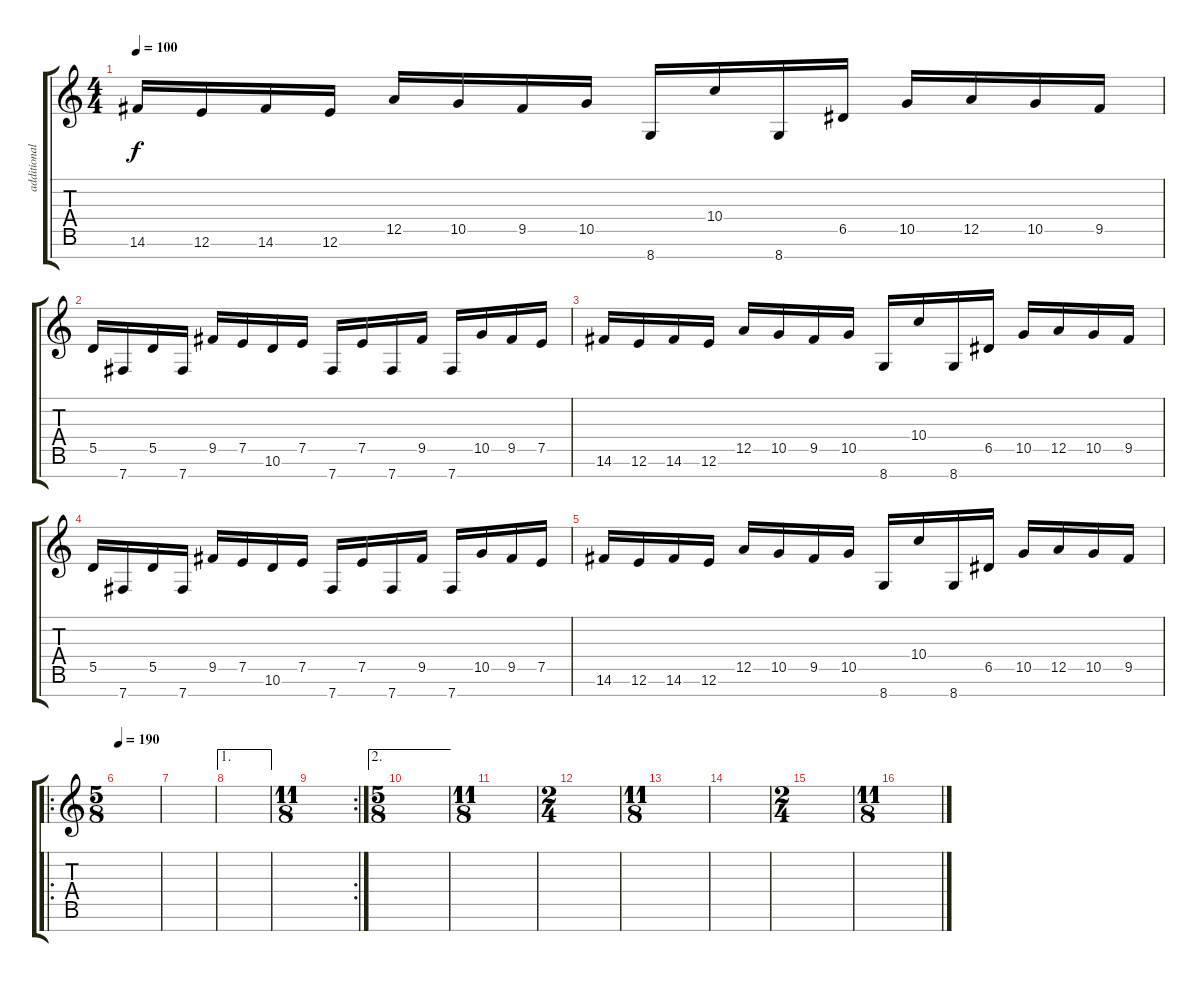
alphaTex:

\track ("additional Guitar" "additional") {instrument distortionguitar}
\staff {score tabs}
\tuning (E4 B3 G3 D3 A2 E2 B1) {hide}
\ts (4 4)
\tempo 100
\clef g2
\ks c
14.6.16{dy f} 12.6.16 14.6.16 12.6.16 12.5.16 10.5.16 9.5.16 10.5.16 8.7.16 10.4.16 8.7.16 6.5.16 10.5.16 12.5.16 10.5.16 9.5.16 |
5.5.16 7.7.16 5.5.16 7.7.16 9.5.16 7.5.16 10.6.16 7.5.16 7.7.16 7.5.16 7.7.16 9.5.16 7.7.16 10.5.16 9.5.16 7.5.16 |
14.6.16 12.6.16 14.6.16 12.6.16 12.5.16 10.5.16 9.5.16 10.5.16 8.7.16 10.4.16 8.7.16 6.5.16 10.5.16 12.5.16 10.5.16 9.5.16 |
5.5.16 7.7.16 5.5.16 7.7.16 9.5.16 7.5.16 10.6.16 7.5.16 7.7.16 7.5.16 7.7.16 9.5.16 7.7.16 10.5.16 9.5.16 7.5.16 |
14.6.16 12.6.16 14.6.16 12.6.16 12.5.16 10.5.16 9.5.16 10.5.16 8.7.16 10.4.16 8.7.16 6.5.16 10.5.16 12.5.16 10.5.16 9.5.16 |
\ro
\ts (5 8)
\tempo 190
|
|
\ae 1
|
\rc 2
\ts (11 8)
|
\ae 2
\ts (5 8)
|
\ts (11 8)
|
\ts (2 4)
|
\ts (11 8)
|
|
\ts (2 4)
|
\ts (11 8)
